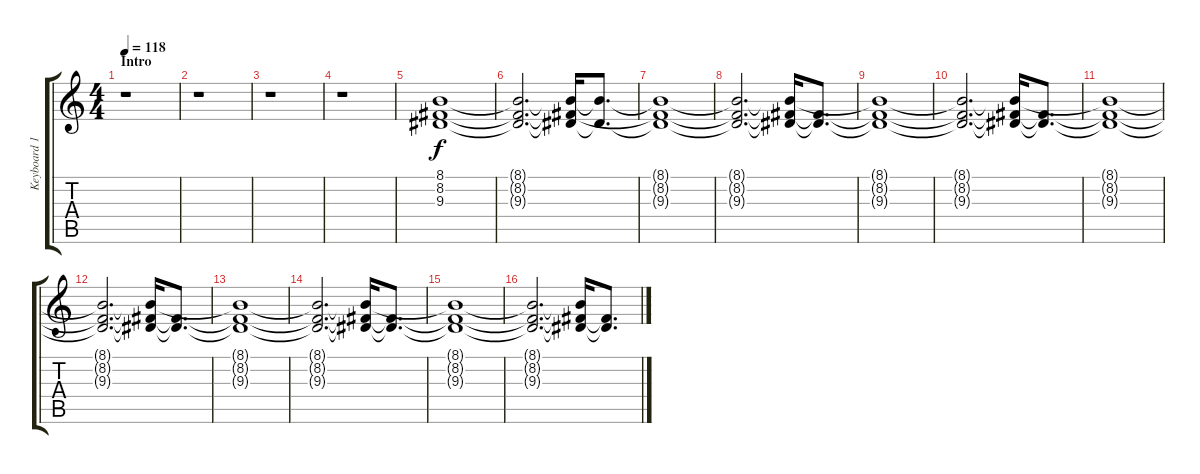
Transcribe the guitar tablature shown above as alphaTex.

\track ("Keyboard 1" "Keyboard 1") {instrument lead6voice}
\staff {score tabs}
\tuning (Eb4 Bb3 Gb3 Db3 Ab2 Eb2) {hide}
\ts (4 4)
\section ("" "Intro")
\tempo 118
\clef g2
\ks c
r.1{dy f instrument lead6voice} |
r.1 |
r.1 |
r.1 |
(8.1 8.2 9.3).1{volume 3} |
(8.1{t} 8.2{t} 9.3{t}).2{d volume 0} (8.1{t} 8.2{t} 9.3{t}).16 (8.1{t} 9.3{t}).8{d volume 5} |
(8.1{t} 8.2{t} 9.3{t}).1 |
(8.1{t} 8.2{t} 9.3{t}).2{d volume 0} (8.1{t} 8.2{t} 9.3{t}).16 (8.2{t} 9.3{t}).8{d volume 7} |
(8.1{t} 8.2{t} 9.3{t}).1 |
(8.1{t} 8.2{t} 9.3{t}).2{d volume 0} (8.1{t} 8.2{t} 9.3{t}).16 (8.2{t} 9.3{t}).8{d volume 9} |
(8.1{t} 8.2{t} 9.3{t}).1 |
(8.1{t} 8.2{t} 9.3{t}).2{d volume 0} (8.1{t} 8.2{t} 9.3{t}).16 (8.2{t} 9.3{t}).8{d volume 9} |
(8.1{t} 8.2{t} 9.3{t}).1 |
(8.1{t} 8.2{t} 9.3{t}).2{d volume 0} (8.1{t} 8.2{t} 9.3{t}).16 (8.2{t} 9.3{t}).8{d volume 9} |
(8.1{t} 8.2{t} 9.3{t}).1 |
(8.1{t} 8.2{t} 9.3{t}).2{d volume 0} (8.1{t} 8.2{t} 9.3{t}).16 (8.2{t} 9.3{t}).8{d volume 9}
